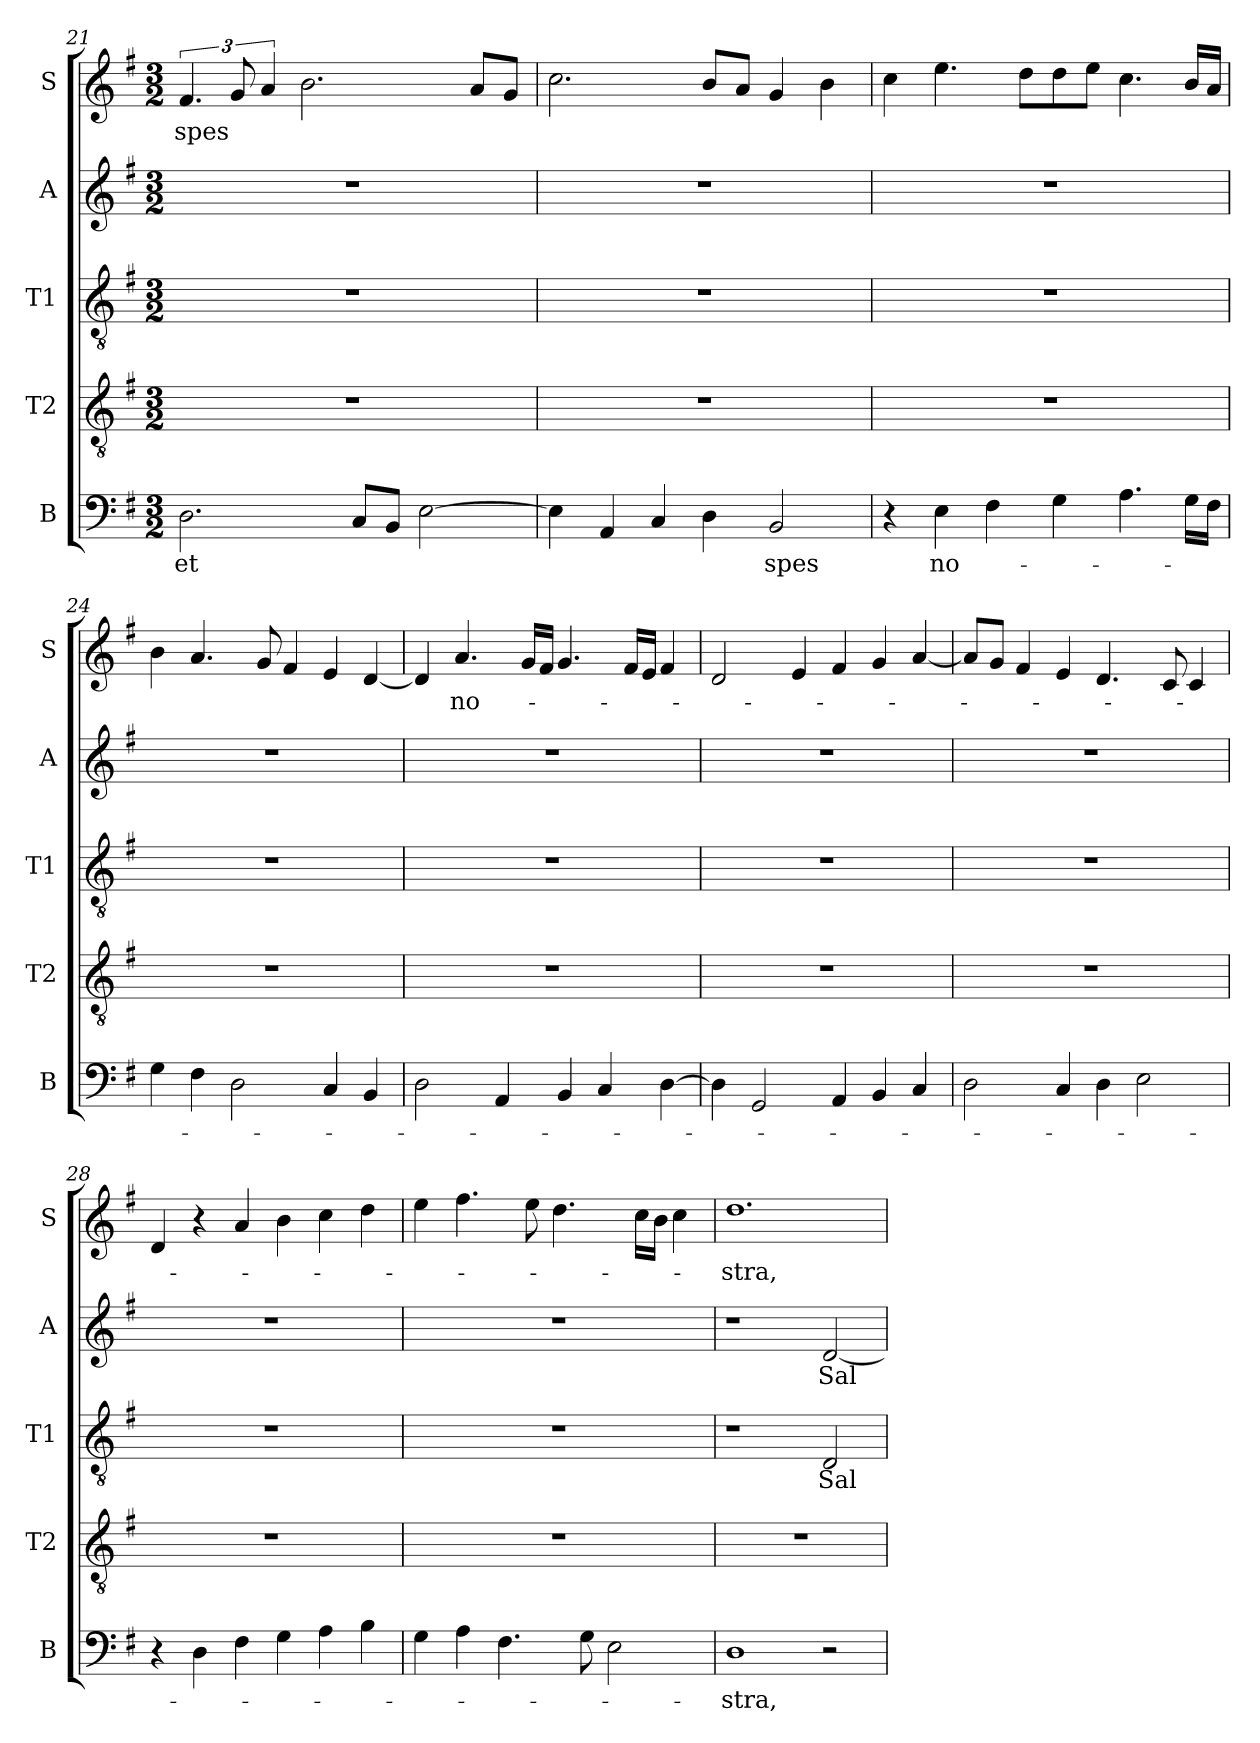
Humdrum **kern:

**kern	**text	**kern	**kern	**text	**kern	**text	**kern	**text
*part5	*part5	*part4	*part3	*part3	*part2	*part2	*part1	*part1
*staff5	*staff5	*staff4	*staff3	*staff3	*staff2	*staff2	*staff1	*staff1
*I"B	*	*I"T2	*I"T1	*	*I"A	*	*I"S	*
*I'B	*	*I'T2	*I'T1	*	*I'A	*	*I'S	*
*clefF4	*	*clefGv2	*clefGv2	*	*clefG2	*	*clefG2	*
*k[f#]	*	*k[f#]	*k[f#]	*	*k[f#]	*	*k[f#]	*
*M3/2	*	*M3/2	*M3/2	*	*M3/2	*	*M3/2	*
=21	=21	=21	=21	=21	=21	=21	=21	=21
!	!LO:LY:b	!	!	!	!	!	!	!LO:LY:b
2.D\	et	1.r	1.r	.	1.r	.	6.f#/	-spes
.	.	.	.	.	.	.	12g/	.
.	.	.	.	.	.	.	6a/	.
.	.	.	.	.	.	.	2.b\	.
8C/L	.	.	.	.	.	.	.	.
8BB/J	.	.	.	.	.	.	.	.
[2E\	.	.	.	.	.	.	.	.
.	.	.	.	.	.	.	8a/L	.
.	.	.	.	.	.	.	8g/J	.
=22	=22	=22	=22	=22	=22	=22	=22	=22
4E\]	.	1.r	1.r	.	1.r	.	2.cc\	.
4AA/	.	.	.	.	.	.	.	.
4C/	.	.	.	.	.	.	.	.
4D\	.	.	.	.	.	.	8b/L	.
.	.	.	.	.	.	.	8a/J	.
!	!LO:LY:b	!	!	!	!	!	!	!
2BB/	spes	.	.	.	.	.	4g/	.
.	.	.	.	.	.	.	4b\	.
!!LO:LB:g=z
=23	=23	=23	=23	=23	=23	=23	=23	=23
4r	.	1.r	1.r	.	1.r	.	4cc\	.
!	!LO:LY:b	!	!	!	!	!	!	!
4E\	no-	.	.	.	.	.	4.ee\	.
4F#\	.	.	.	.	.	.	.	.
.	.	.	.	.	.	.	8dd\L	.
4G\	.	.	.	.	.	.	8dd\	.
.	.	.	.	.	.	.	8ee\J	.
4.A\	.	.	.	.	.	.	4.cc\	.
16G\LL	.	.	.	.	.	.	16b/LL	.
16F#\JJ	.	.	.	.	.	.	16a/JJ	.
=24	=24	=24	=24	=24	=24	=24	=24	=24
4G\	.	1.r	1.r	.	1.r	.	4b\	.
4F#\	.	.	.	.	.	.	4.a/	.
2D\	.	.	.	.	.	.	.	.
.	.	.	.	.	.	.	8g/	.
.	.	.	.	.	.	.	4f#/	.
4C/	.	.	.	.	.	.	4e/	.
4BB/	.	.	.	.	.	.	[4d/	.
=25	=25	=25	=25	=25	=25	=25	=25	=25
2D\	.	1.r	1.r	.	1.r	.	4d/]	.
!	!	!	!	!	!	!	!	!LO:LY:b
.	.	.	.	.	.	.	4.a/	no-
4AA/	.	.	.	.	.	.	.	.
.	.	.	.	.	.	.	16g/LL	.
.	.	.	.	.	.	.	16f#/JJ	.
4BB/	.	.	.	.	.	.	4.g/	.
4C/	.	.	.	.	.	.	.	.
.	.	.	.	.	.	.	16f#/LL	.
.	.	.	.	.	.	.	16e/JJ	.
[4D\	.	.	.	.	.	.	4f#/	.
=26	=26	=26	=26	=26	=26	=26	=26	=26
4D\]	.	1.r	1.r	.	1.r	.	2d/	.
2GG/	.	.	.	.	.	.	.	.
.	.	.	.	.	.	.	4e/	.
4AA/	.	.	.	.	.	.	4f#/	.
4BB/	.	.	.	.	.	.	4g/	.
4C/	.	.	.	.	.	.	[4a/	.
!!LO:PB:g=z
=27	=27	=27	=27	=27	=27	=27	=27	=27
2D\	.	1.r	1.r	.	1.r	.	8a/L]	.
.	.	.	.	.	.	.	8g/J	.
.	.	.	.	.	.	.	4f#/	.
4C/	.	.	.	.	.	.	4e/	.
4D\	.	.	.	.	.	.	4.d/	.
2E\	.	.	.	.	.	.	.	.
.	.	.	.	.	.	.	8c/	.
.	.	.	.	.	.	.	4c/	.
=28	=28	=28	=28	=28	=28	=28	=28	=28
4r	.	1.r	1.r	.	1.r	.	4d/	.
4D\	.	.	.	.	.	.	4r	.
4F#\	.	.	.	.	.	.	4a/	.
4G\	.	.	.	.	.	.	4b\	.
4A\	.	.	.	.	.	.	4cc\	.
4B\	.	.	.	.	.	.	4dd\	.
=29	=29	=29	=29	=29	=29	=29	=29	=29
4G\	.	1.r	1.r	.	1.r	.	4ee\	.
4A\	.	.	.	.	.	.	4.ff#\	.
4.F#\	.	.	.	.	.	.	.	.
.	.	.	.	.	.	.	8ee\	.
.	.	.	.	.	.	.	4.dd\	.
8G\	.	.	.	.	.	.	.	.
2E\	.	.	.	.	.	.	.	.
.	.	.	.	.	.	.	16cc\LL	.
.	.	.	.	.	.	.	16b\JJ	.
.	.	.	.	.	.	.	4cc\	.
=30	=30	=30	=30	=30	=30	=30	=30	=30
!	!LO:LY:b	!	!	!	!	!	!	!LO:LY:b
1D	-stra,	1.r	1r	.	1r	.	1.dd	-stra,
!	!	!	!	!LO:LY:b	!	!LO:LY:b	!	!
2r	.	.	2D/	Sal-	[2d/	Sal-	.	.
=	=	=	=	=	=	=	=	=
*-	*-	*-	*-	*-	*-	*-	*-	*-
